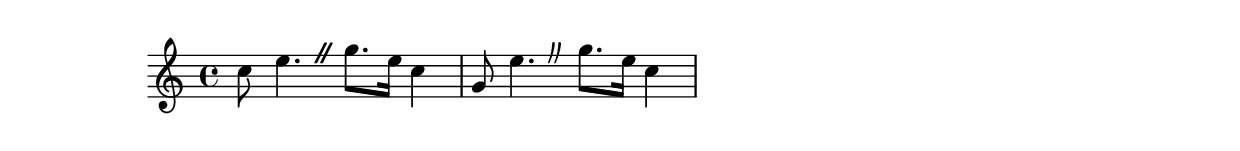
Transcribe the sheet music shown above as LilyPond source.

%% DO NOT EDIT this file manually; it is automatically
%% generated from LSR http://lsr.dsi.unimi.it
%% Make any changes in LSR itself, or in Documentation/snippets/new/ ,
%% and then run scripts/auxiliar/makelsr.py
%%
%% This file is in the public domain.
\version "2.17.6"

\header {
  lsrtags = "expressive-marks, tweaks-and-overrides"

  texidoc = "
Caesura marks can be created by overriding the @code{'text} property of
the @code{BreathingSign} object. A curved caesura mark is also
available.

"
  doctitle = "Inserting a caesura"
} % begin verbatim


\relative c'' {
  \override BreathingSign.text = \markup {
    \musicglyph #"scripts.caesura.straight"
  }
  c8 e4. \breathe g8. e16 c4

  \override BreathingSign.text = \markup {
    \musicglyph #"scripts.caesura.curved"
  }
  g8 e'4. \breathe g8. e16 c4
}
